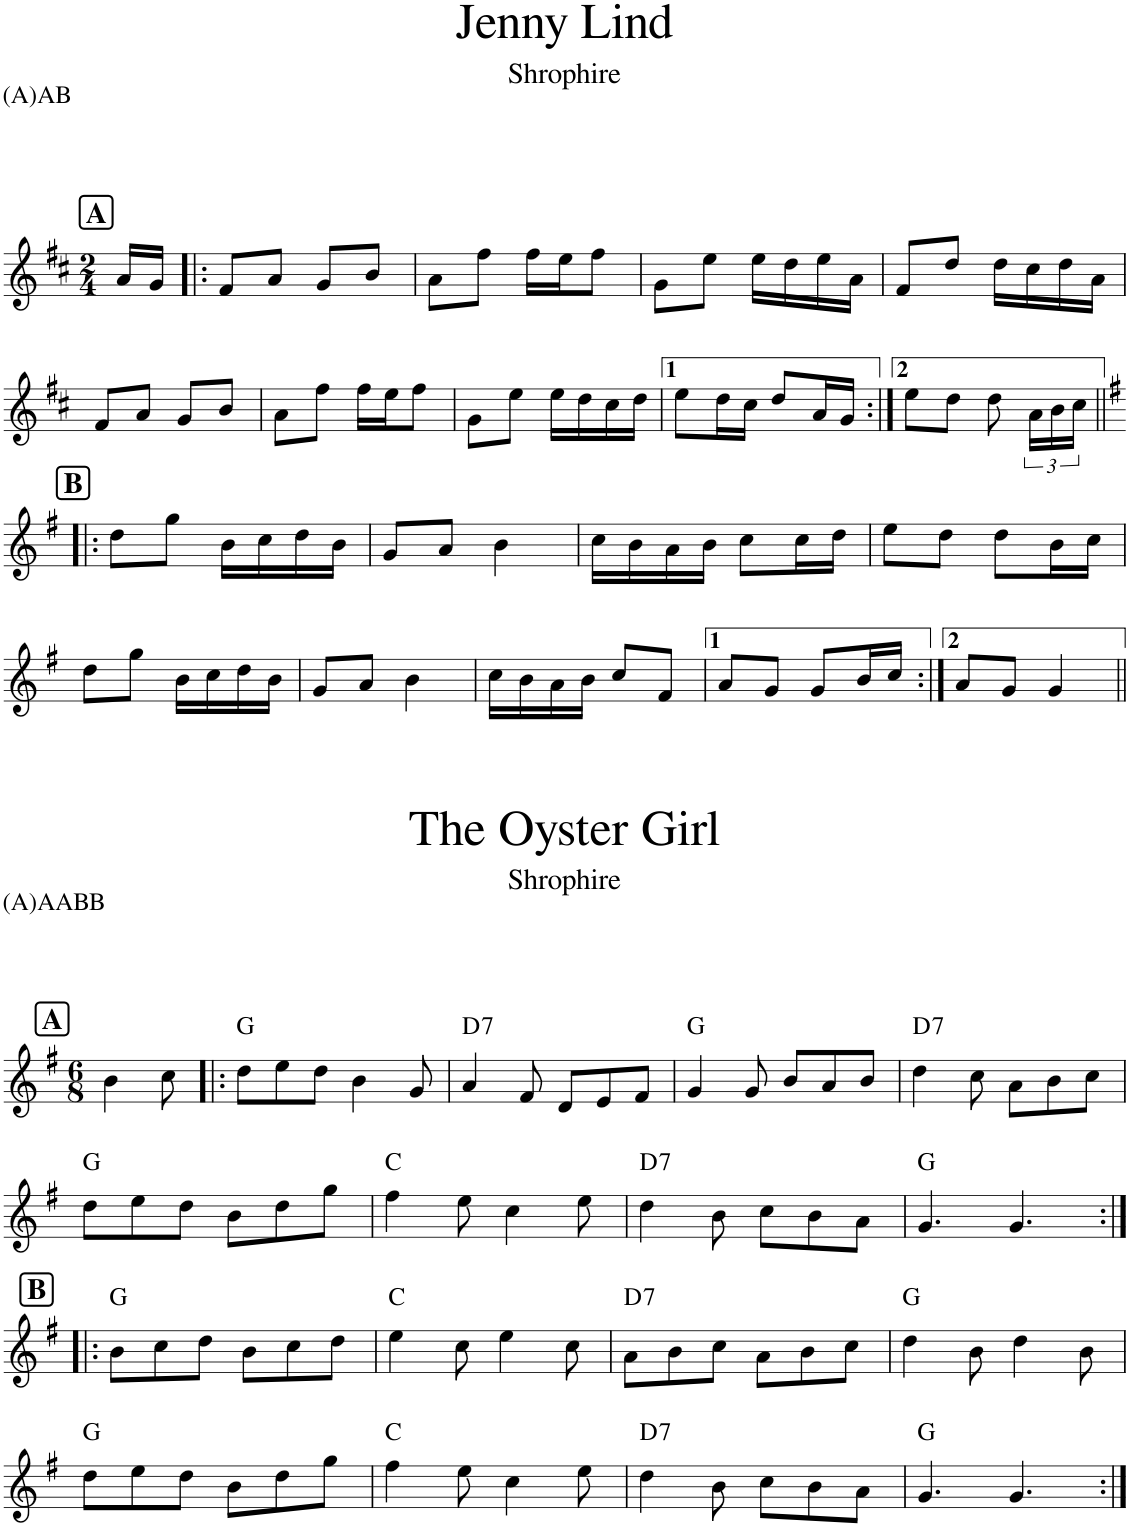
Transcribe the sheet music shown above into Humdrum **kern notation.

**kern	**harte
*part1	*part1
*staff1	*
*I"Piano	*
*I'Pno	*
*clefG2	*
*k[f#c#]	*
*D:	*
*M2/4	*
!!LO:REH:place=s1:a:B:cj:fs=14:t=A
=1	=1
16a/LL	.
16g/JJ	.
=2!|:	=2!|:
8f#/L	.
8a/J	.
8g/L	.
8b/J	.
=3	=3
8a\L	.
8ff#\J	.
16ff#\LL	.
16ee\J	.
8ff#\J	.
=4	=4
8g\L	.
8ee\J	.
16ee\LL	.
16dd\	.
16ee\	.
16a\JJ	.
=5	=5
8f#/L	.
8dd/J	.
16dd\LL	.
16cc#\	.
16dd\	.
16a\JJ	.
!!LO:LB:g=z
=6	=6
8f#/L	.
8a/J	.
8g/L	.
8b/J	.
=7	=7
8a\L	.
8ff#\J	.
16ff#\LL	.
16ee\J	.
8ff#\J	.
=8	=8
8g\L	.
8ee\J	.
16ee\LL	.
16dd\	.
16cc#\	.
16dd\JJ	.
=9	=9
8ee\L	.
16dd\L	.
16cc#\JJ	.
8dd/L	.
16a/L	.
16g/JJ	.
=10:|!	=10:|!
8ee\L	.
8dd\J	.
8dd\	.
24a\LL	.
24b\	.
24cc#\JJ	.
!!LO:LB:g=z
!!LO:REH:place=s1:a:B:cj:fs=14:t=B
=11!|:	=11!|:
*k[f#]	*
*G:	*
8dd\L	.
8gg\J	.
16b\LL	.
16cc\	.
16dd\	.
16b\JJ	.
=12	=12
8g/L	.
8a/J	.
4b\	.
=13	=13
16cc\LL	.
16b\	.
16a\	.
16b\JJ	.
8cc\L	.
16cc\L	.
16dd\JJ	.
=14	=14
8ee\L	.
8dd\J	.
8dd\L	.
16b\L	.
16cc\JJ	.
!!LO:LB:g=z
=15	=15
8dd\L	.
8gg\J	.
16b\LL	.
16cc\	.
16dd\	.
16b\JJ	.
=16	=16
8g/L	.
8a/J	.
4b\	.
=17	=17
16cc\LL	.
16b\	.
16a\	.
16b\JJ	.
8cc/L	.
8f#/J	.
=18	=18
8a/L	.
8g/J	.
8g/L	.
16b/L	.
16cc/JJ	.
=19:|!	=19:|!
8a/L	.
8g/J	.
4g/	.
!!LO:LB:g=z
!!LO:REH:place=s1:a:B:cj:fs=14:t=A
=1||	=1||
*k[f#]	*
*G:	*
*M6/8	*
4b\	.
8cc\	.
=2!|:	=2!|:
8dd\L	G:maj
8ee\	.
8dd\J	.
4b\	.
8g/	.
=3	=3
!	!LO:H:kt=7
4a/	D:7
8f#/	.
8d/L	.
8e/	.
8f#/J	.
=4	=4
4g/	G:maj
8g/	.
8b/L	.
8a/	.
8b/J	.
=5	=5
!	!LO:H:kt=7
4dd\	D:7
8cc\	.
8a\L	.
8b\	.
8cc\J	.
!!LO:LB:g=z
=6	=6
8dd\L	G:maj
8ee\	.
8dd\J	.
8b\L	.
8dd\	.
8gg\J	.
=7	=7
4ff#\	C:maj
8ee\	.
4cc\	.
8ee\	.
=8	=8
!	!LO:H:kt=7
4dd\	D:7
8b\	.
8cc\L	.
8b\	.
8a\J	.
=9	=9
4.g/	G:maj
4.g/	.
!!LO:LB:g=z
!!LO:REH:place=s1:a:B:cj:fs=14:t=B
=10:|!|:	=10:|!|:
8b\L	G:maj
8cc\	.
8dd\J	.
8b\L	.
8cc\	.
8dd\J	.
=11	=11
4ee\	C:maj
8cc\	.
4ee\	.
8cc\	.
=12	=12
!	!LO:H:kt=7
8a\L	D:7
8b\	.
8cc\J	.
8a\L	.
8b\	.
8cc\J	.
=13	=13
4dd\	G:maj
8b\	.
4dd\	.
8b\	.
!!LO:LB:g=z
=14	=14
8dd\L	G:maj
8ee\	.
8dd\J	.
8b\L	.
8dd\	.
8gg\J	.
=15	=15
4ff#\	C:maj
8ee\	.
4cc\	.
8ee\	.
=16	=16
!	!LO:H:kt=7
4dd\	D:7
8b\	.
8cc\L	.
8b\	.
8a\J	.
=17	=17
4.g/	G:maj
4.g/	.
=:|!	=:|!
*-	*-
